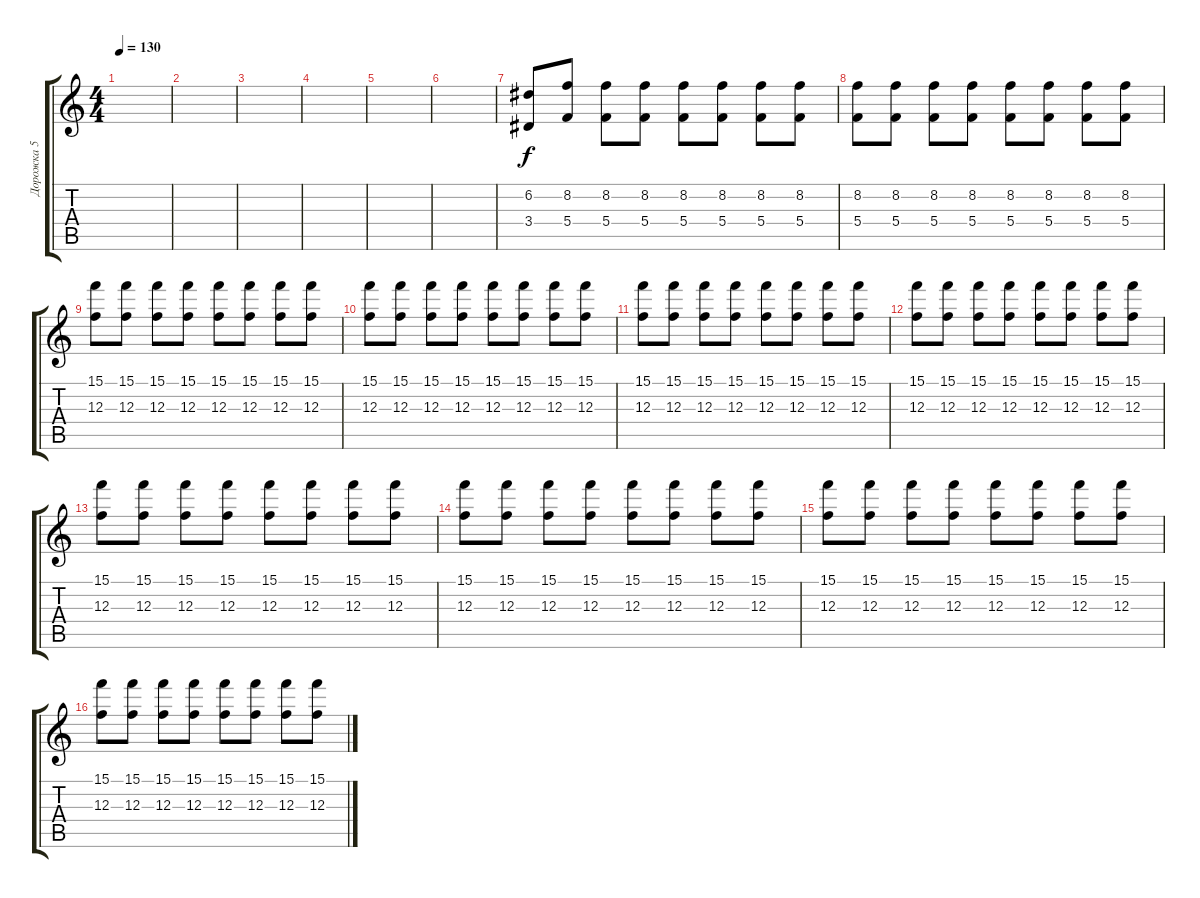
\track ("Дорожка 5" "Дорожка 5") {instrument overdrivenguitar}
\staff {score tabs}
\tuning (D4 A3 F3 C3 G2 C2) {hide}
\ts (4 4)
\tempo 130
\clef g2
\ks c
|
|
|
|
|
|
(6.2 3.4).8{volume 13} (8.2 5.4).8 (8.2 5.4).8 (8.2 5.4).8 (8.2 5.4).8 (8.2 5.4).8 (8.2 5.4).8 (8.2 5.4).8 |
(8.2 5.4).8 (8.2 5.4).8 (8.2 5.4).8 (8.2 5.4).8 (8.2 5.4).8 (8.2 5.4).8 (8.2 5.4).8 (8.2 5.4).8 |
(15.1 12.3).8{volume 3} (15.1 12.3).8 (15.1 12.3).8 (15.1 12.3).8 (15.1 12.3).8 (15.1 12.3).8 (15.1 12.3).8 (15.1 12.3).8 |
(15.1 12.3).8 (15.1 12.3).8 (15.1 12.3).8 (15.1 12.3).8 (15.1 12.3).8 (15.1 12.3).8 (15.1 12.3).8 (15.1 12.3).8 |
(15.1 12.3).8 (15.1 12.3).8 (15.1 12.3).8 (15.1 12.3).8 (15.1 12.3).8 (15.1 12.3).8 (15.1 12.3).8 (15.1 12.3).8 |
(15.1 12.3).8 (15.1 12.3).8 (15.1 12.3).8 (15.1 12.3).8 (15.1 12.3).8 (15.1 12.3).8 (15.1 12.3).8 (15.1 12.3).8 |
(15.1 12.3).8 (15.1 12.3).8 (15.1 12.3).8 (15.1 12.3).8 (15.1 12.3).8 (15.1 12.3).8 (15.1 12.3).8 (15.1 12.3).8 |
(15.1 12.3).8 (15.1 12.3).8 (15.1 12.3).8 (15.1 12.3).8 (15.1 12.3).8 (15.1 12.3).8 (15.1 12.3).8 (15.1 12.3).8 |
(15.1 12.3).8 (15.1 12.3).8 (15.1 12.3).8 (15.1 12.3).8 (15.1 12.3).8 (15.1 12.3).8 (15.1 12.3).8 (15.1 12.3).8 |
(15.1 12.3).8 (15.1 12.3).8 (15.1 12.3).8 (15.1 12.3).8 (15.1 12.3).8 (15.1 12.3).8 (15.1 12.3).8 (15.1 12.3).8
